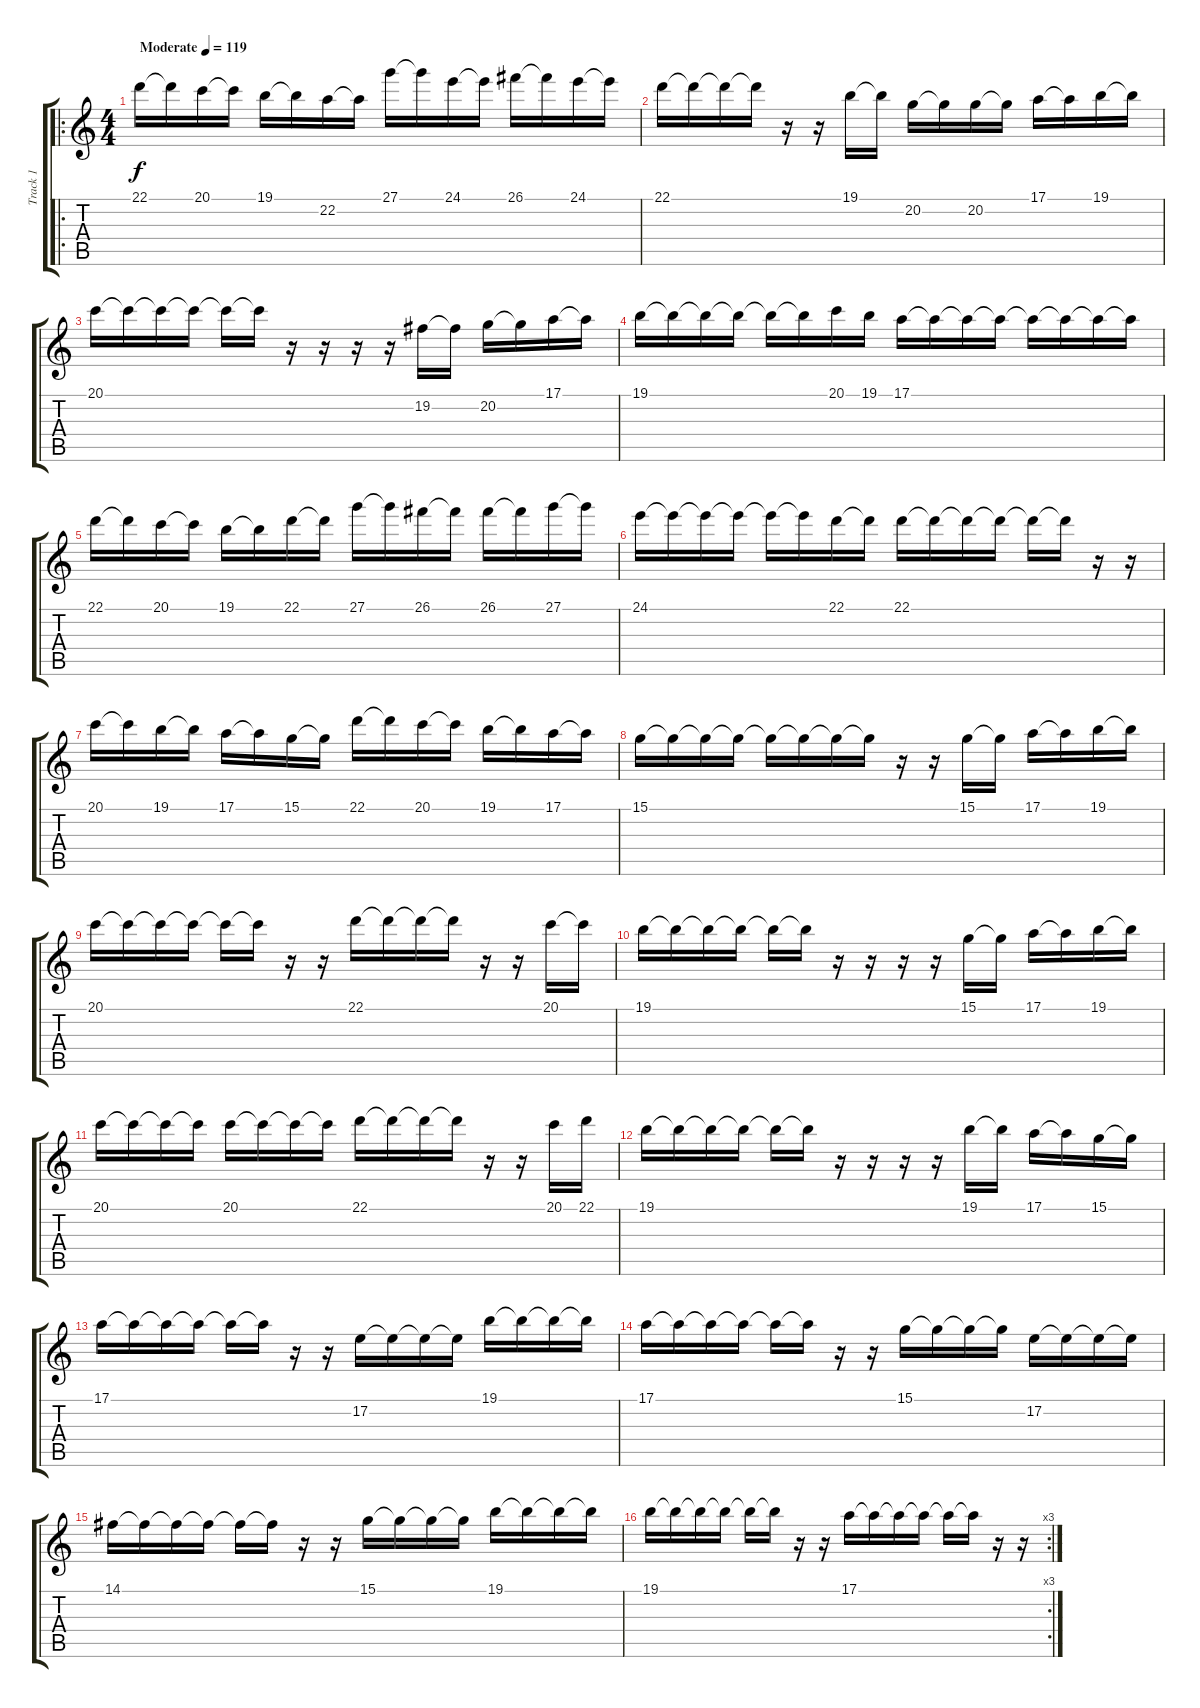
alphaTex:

\track ("Track 1" "Track 1") {instrument lead5charang}
\staff {score tabs}
\tuning (E4 B3 G3 D3 A2 E2) {hide}
\ro
\ts (4 4)
\tempo (119 "Moderate")
\clef g2
\ks c
22.1.16{dy f instrument lead5charang} 22.1{t}.16 20.1.16 20.1{t}.16 19.1.16 19.1{t}.16 22.2.16 22.2{t}.16 27.1.16 27.1{t}.16 24.1.16 24.1{t}.16 26.1.16 26.1{t}.16 24.1.16 24.1{t}.16 |
22.1.16 22.1{t}.16 22.1{t}.16 22.1{t}.16 r.16 r.16 19.1.16 19.1{t}.16 20.2.16 20.2{t}.16 20.2.16 20.2{t}.16 17.1.16 17.1{t}.16 19.1.16 19.1{t}.16 |
20.1.16 20.1{t}.16 20.1{t}.16 20.1{t}.16 20.1{t}.16 20.1{t}.16 r.16 r.16 r.16 r.16 19.2.16 19.2{t}.16 20.2.16 20.2{t}.16 17.1.16 17.1{t}.16 |
19.1.16 19.1{t}.16 19.1{t}.16 19.1{t}.16 19.1{t}.16 19.1{t}.16 20.1.16 19.1.16 17.1.16 17.1{t}.16 17.1{t}.16 17.1{t}.16 17.1{t}.16 17.1{t}.16 17.1{t}.16 17.1{t}.16 |
22.1.16 22.1{t}.16 20.1.16 20.1{t}.16 19.1.16 19.1{t}.16 22.1.16 22.1{t}.16 27.1.16 27.1{t}.16 26.1.16 26.1{t}.16 26.1.16 26.1{t}.16 27.1.16 27.1{t}.16 |
24.1.16 24.1{t}.16 24.1{t}.16 24.1{t}.16 24.1{t}.16 24.1{t}.16 22.1.16 22.1{t}.16 22.1.16 22.1{t}.16 22.1{t}.16 22.1{t}.16 22.1{t}.16 22.1{t}.16 r.16 r.16 |
20.1.16 20.1{t}.16 19.1.16 19.1{t}.16 17.1.16 17.1{t}.16 15.1.16 15.1{t}.16 22.1.16 22.1{t}.16 20.1.16 20.1{t}.16 19.1.16 19.1{t}.16 17.1.16 17.1{t}.16 |
15.1.16 15.1{t}.16 15.1{t}.16 15.1{t}.16 15.1{t}.16 15.1{t}.16 15.1{t}.16 15.1{t}.16 r.16 r.16 15.1.16 15.1{t}.16 17.1.16 17.1{t}.16 19.1.16 19.1{t}.16 |
20.1.16 20.1{t}.16 20.1{t}.16 20.1{t}.16 20.1{t}.16 20.1{t}.16 r.16 r.16 22.1.16 22.1{t}.16 22.1{t}.16 22.1{t}.16 r.16 r.16 20.1.16 20.1{t}.16 |
19.1.16 19.1{t}.16 19.1{t}.16 19.1{t}.16 19.1{t}.16 19.1{t}.16 r.16 r.16 r.16 r.16 15.1.16 15.1{t}.16 17.1.16 17.1{t}.16 19.1.16 19.1{t}.16 |
20.1.16 20.1{t}.16 20.1{t}.16 20.1{t}.16 20.1.16 20.1{t}.16 20.1{t}.16 20.1{t}.16 22.1.16 22.1{t}.16 22.1{t}.16 22.1{t}.16 r.16 r.16 20.1.16 22.1.16 |
19.1.16 19.1{t}.16 19.1{t}.16 19.1{t}.16 19.1{t}.16 19.1{t}.16 r.16 r.16 r.16 r.16 19.1.16 19.1{t}.16 17.1.16 17.1{t}.16 15.1.16 15.1{t}.16 |
17.1.16 17.1{t}.16 17.1{t}.16 17.1{t}.16 17.1{t}.16 17.1{t}.16 r.16 r.16 17.2.16 17.2{t}.16 17.2{t}.16 17.2{t}.16 19.1.16 19.1{t}.16 19.1{t}.16 19.1{t}.16 |
17.1.16 17.1{t}.16 17.1{t}.16 17.1{t}.16 17.1{t}.16 17.1{t}.16 r.16 r.16 15.1.16 15.1{t}.16 15.1{t}.16 15.1{t}.16 17.2.16 17.2{t}.16 17.2{t}.16 17.2{t}.16 |
14.1.16 14.1{t}.16 14.1{t}.16 14.1{t}.16 14.1{t}.16 14.1{t}.16 r.16 r.16 15.1.16 15.1{t}.16 15.1{t}.16 15.1{t}.16 19.1.16 19.1{t}.16 19.1{t}.16 19.1{t}.16 |
\rc 3
19.1.16 19.1{t}.16 19.1{t}.16 19.1{t}.16 19.1{t}.16 19.1{t}.16 r.16 r.16 17.1.16 17.1{t}.16 17.1{t}.16 17.1{t}.16 17.1{t}.16 17.1{t}.16 r.16 r.16
